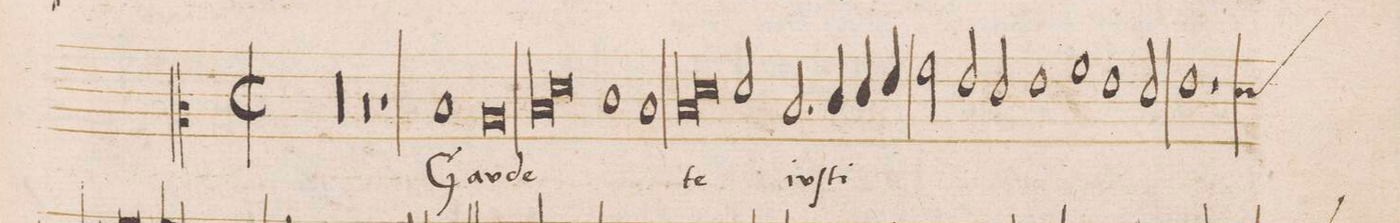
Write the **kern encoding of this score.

**kern	**text
*I"DISCANTVS	*
*clefC2	*
*k[]	*
*met(c|)	*
*M2/1	*
0r	.
=2	=2
0r	.
=3	=3
0r	.
=4	=4
1r	.
1d	Gau-
=5	=5
0c	-de-
=6	=6
*lig	*
1d	.
1f	.
*Xlig	*
=7	=7
1e	.
1d	.
=8	=8
*lig	*
1d	-te
1f	.
*Xlig	*
=9	=9
2f/	.
2.d/	iuſ-
4e/	-ti
4f/	.
4g/	.
=10	=10
2a\	.
2g/	.
2f/	.
1g	.
=11	=11
1a	.
1g	.
=12	=12
2f/	.
1g	.
=13	=13
*custos:f	*
1r	.
*-	*-
